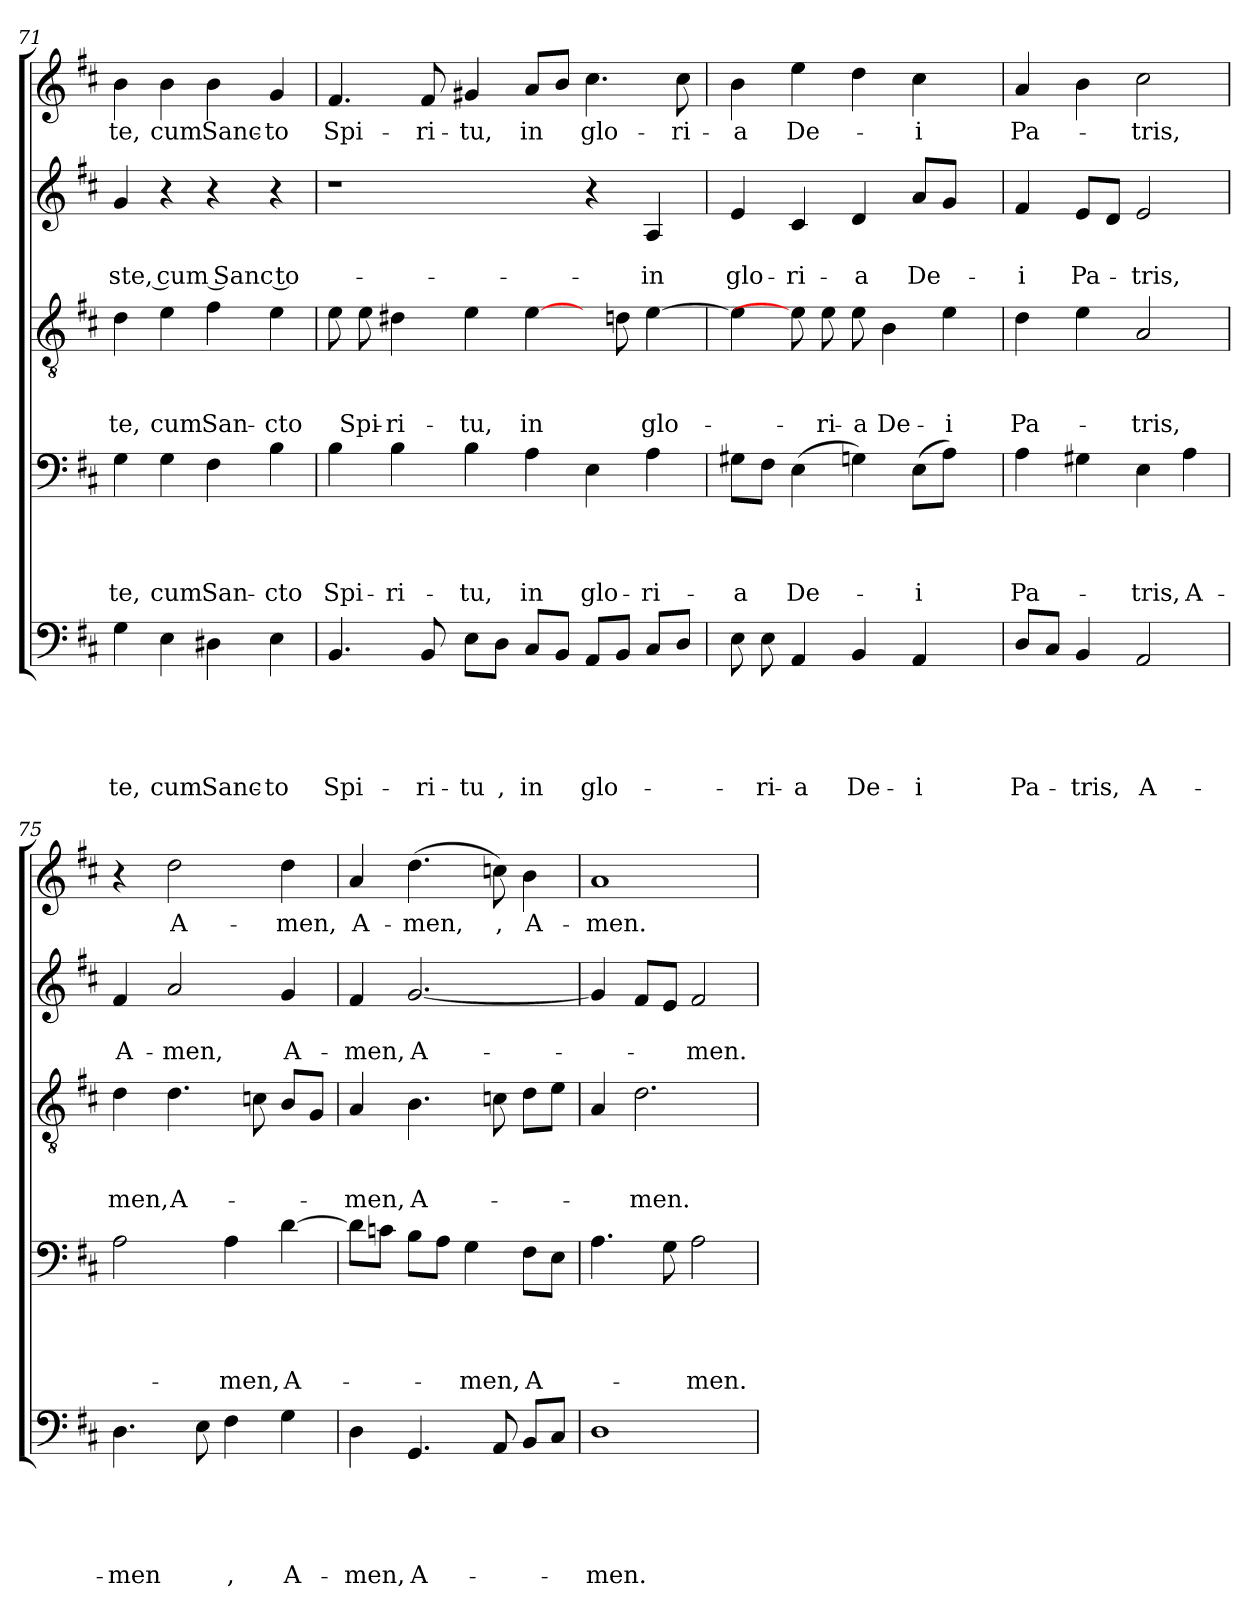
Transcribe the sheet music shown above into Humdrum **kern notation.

**kern	**text	**text	**text	**text	**text	**kern	**text	**text	**text	**text	**kern	**text	**text	**text	**kern	**text	**text	**kern	**text
*part5	*part5	*part5	*part5	*part5	*part5	*part4	*part4	*part4	*part4	*part4	*part3	*part3	*part3	*part3	*part2	*part2	*part2	*part1	*part1
*staff5	*staff5	*staff5	*staff5	*staff5	*staff5	*staff4	*staff4	*staff4	*staff4	*staff4	*staff3	*staff3	*staff3	*staff3	*staff2	*staff2	*staff2	*staff1	*staff1
*clefF4	*	*	*	*	*	*clefF4	*	*	*	*	*clefGv2	*	*	*	*clefG2	*	*	*clefG2	*
*k[f#c#]	*	*	*	*	*	*k[f#c#]	*	*	*	*	*k[f#c#]	*	*	*	*k[f#c#]	*	*	*k[f#c#]	*
*D:	*	*	*	*	*	*D:	*	*	*	*	*D:	*	*	*	*D:	*	*	*D:	*
=71	=71	=71	=71	=71	=71	=71	=71	=71	=71	=71	=71	=71	=71	=71	=71	=71	=71	=71	=71
!	!	!	!	!	!LO:LY:b	!	!	!	!	!LO:LY:b	!	!	!	!LO:LY:b	!	!	!LO:LY:b	!	!LO:LY:b
4G\	.	.	.	.	-te,	4G\	.	.	.	-te,	4d\	.	.	-te,	4g/	.	-ste, cum Sanc to-	4b\	-te,
!	!	!	!	!	!LO:LY:b	!	!	!	!	!LO:LY:b	!	!	!	!LO:LY:b	!	!	!	!	!LO:LY:b
4E\	.	.	.	.	cum	4G\	.	.	.	cum	4e\	.	.	cum	4r	.	.	4b\	cum
!	!	!	!	!	!LO:LY:b	!	!	!	!	!LO:LY:b	!	!	!	!LO:LY:b	!	!	!	!	!LO:LY:b
4D#X\	.	.	.	.	Sanc-	4F#\	.	.	.	San-	4f#\	.	.	San-	4r	.	.	4b\	Sanc-
!	!	!	!	!	!LO:LY:b	!	!	!	!	!LO:LY:b	!	!	!	!LO:LY:b	!	!	!	!	!LO:LY:b
4E\	.	.	.	.	-to	4B\	.	.	.	-cto	4e\	.	.	-cto	4r	.	.	4g/	-to
!!LO:LB:g=z
=72	=72	=72	=72	=72	=72	=72	=72	=72	=72	=72	=72	=72	=72	=72	=72	=72	=72	=72	=72
!	!	!	!	!	!LO:LY:b	!	!	!	!	!LO:LY:b	!	!	!	!	!	!	!	!	!LO:LY:b
4.BB/	.	.	.	.	Spi-	4B\	.	.	.	Spi-	8e\	.	.	.	1r	.	.	4.f#/	Spi-
!	!	!	!	!	!	!	!	!	!	!	!	!	!	!LO:LY:b	!	!	!	!	!
.	.	.	.	.	.	.	.	.	.	.	8e\	.	.	Spi-	.	.	.	.	.
!	!	!	!	!	!	!	!	!	!	!LO:LY:b	!	!	!	!LO:LY:b	!	!	!	!	!
.	.	.	.	.	.	4B\	.	.	.	-ri-	4d#X\	.	.	-ri-	.	.	.	.	.
!	!	!	!	!	!LO:LY:b	!	!	!	!	!	!	!	!	!	!	!	!	!	!LO:LY:b
8BB/	.	.	.	.	-ri-	.	.	.	.	.	.	.	.	.	.	.	.	8f#/	-ri-
!	!	!	!	!	!LO:LY:b	!	!	!	!	!LO:LY:b	!	!	!	!LO:LY:b	!	!	!	!	!LO:LY:b
8E\L	.	.	.	.	-tu	4B\	.	.	.	-tu,	4e\	.	.	-tu,	.	.	.	4g#X/	-tu,
!	!	!	!	!	!LO:LY:b	!	!	!	!	!	!	!	!	!	!	!	!	!	!
8D\J	.	.	.	.	,	.	.	.	.	.	.	.	.	.	.	.	.	.	.
!	!	!	!	!	!LO:LY:b	!	!	!	!	!LO:LY:b	!	!	!	!LO:LY:b	!	!	!	!	!LO:LY:b
8C#/L	.	.	.	.	in	4A\	.	.	.	in	[4e\	.	.	in	.	.	.	8a/L	in
8BB/J	.	.	.	.	.	.	.	.	.	.	.	.	.	.	.	.	.	8b/J	.
!	!	!	!	!	!LO:LY:b	!	!	!	!	!LO:LY:b	!	!	!	!	!	!	!	!	!LO:LY:b
8AA/L	.	.	.	.	glo-	4E\	.	.	.	glo-	8ryy	.	.	.	4r	.	.	4.cc#\	glo-
8BB/J	.	.	.	.	.	.	.	.	.	.	8dn\	.	.	.	.	.	.	.	.
!	!	!	!	!	!	!	!	!	!	!LO:LY:b	!	!	!	!LO:LY:b	!	!	!LO:LY:b	!	!
8C#/L	.	.	.	.	.	4A\	.	.	.	-ri-	[>4e\	.	.	glo-	4A/	.	-in	.	.
!	!	!	!	!	!	!	!	!	!	!	!	!	!	!	!	!	!	!	!LO:LY:b
8D/J	.	.	.	.	.	.	.	.	.	.	.	.	.	.	.	.	.	8cc#\	-ri-
=73	=73	=73	=73	=73	=73	=73	=73	=73	=73	=73	=73	=73	=73	=73	=73	=73	=73	=73	=73
!	!	!	!	!	!	!	!	!	!	!LO:LY:b	!	!	!	!	!	!	!LO:LY:b	!	!LO:LY:b
8E\	.	.	.	.	.	8G#X\L	.	.	.	-a	4e\]	.	.	.	4e/	.	glo-	4b\	-a
!	!	!	!	!	!LO:LY:b	!	!	!	!	!	!	!	!	!	!	!	!	!	!
8E\	.	.	.	.	-ri-	8F#\J	.	.	.	.	.	.	.	.	.	.	.	.	.
!	!	!	!	!	!LO:LY:b	!	!	!	!	!LO:LY:b	!	!	!	!	!	!	!LO:LY:b	!	!LO:LY:b
4AA/	.	.	.	.	-a	(>4E\	.	.	.	De-	8e\]	.	.	.	4c#/	.	-ri-	4ee\	De-
!	!	!	!	!	!	!	!	!	!	!	!	!	!	!LO:LY:b	!	!	!	!	!
.	.	.	.	.	.	.	.	.	.	.	8e\	.	.	-ri-	.	.	.	.	.
!	!	!	!	!	!LO:LY:b	!	!	!	!	!	!	!	!	!LO:LY:b	!	!	!LO:LY:b	!	!
4BB/	.	.	.	.	De-	4Gn\)	.	.	.	.	8e\	.	.	-a	4d/	.	-a	4dd\	.
!	!	!	!	!	!	!	!	!	!	!	!	!	!	!LO:LY:b	!	!	!	!	!
.	.	.	.	.	.	.	.	.	.	.	4B\	.	.	De-	.	.	.	.	.
!	!	!	!	!	!LO:LY:b	!	!	!	!	!LO:LY:b	!	!	!	!	!	!	!LO:LY:b	!	!LO:LY:b
4AA/	.	.	.	.	-i	(>8E\L	.	.	.	-i	.	.	.	.	8a/L	.	De-	4cc#\	-i
!	!	!	!	!	!	!	!	!	!	!	!	!	!	!LO:LY:b	!	!	!	!	!
.	.	.	.	.	.	8A\J)	.	.	.	.	4e\	.	.	-i	8g/J	.	.	.	.
8ryy	.	.	.	.	.	8ryy	.	.	.	.	.	.	.	.	8ryy	.	.	8ryy	.
=74	=74	=74	=74	=74	=74	=74	=74	=74	=74	=74	=74	=74	=74	=74	=74	=74	=74	=74	=74
!	!	!	!	!	!LO:LY:b	!	!	!	!	!LO:LY:b	!	!	!	!LO:LY:b	!	!	!LO:LY:b	!	!LO:LY:b
8D/L	.	.	.	.	Pa-	4A\	.	.	.	Pa-	4d\	.	.	Pa-	4f#/	.	-i	4a/	Pa-
8C#/J	.	.	.	.	.	.	.	.	.	.	.	.	.	.	.	.	.	.	.
!	!	!	!	!	!LO:LY:b	!	!	!	!	!	!	!	!	!	!	!	!LO:LY:b	!	!
4BB/	.	.	.	.	-tris,	4G#X\	.	.	.	.	4e\	.	.	.	8e/L	.	Pa-	4b\	.
.	.	.	.	.	.	.	.	.	.	.	.	.	.	.	8d/J	.	.	.	.
!	!	!	!	!	!LO:LY:b	!	!	!	!	!LO:LY:b	!	!	!	!LO:LY:b	!	!	!LO:LY:b	!	!LO:LY:b
2AA/	.	.	.	.	A-	4E\	.	.	.	-tris,	2A/	.	.	-tris,	2e/	.	-tris,	2cc#\	-tris,
!	!	!	!	!	!	!	!	!	!	!LO:LY:b	!	!	!	!	!	!	!	!	!
.	.	.	.	.	.	4A\	.	.	.	A-	.	.	.	.	.	.	.	.	.
!!LO:LB:g=z
=75	=75	=75	=75	=75	=75	=75	=75	=75	=75	=75	=75	=75	=75	=75	=75	=75	=75	=75	=75
!	!	!	!	!	!LO:LY:b	!	!	!	!	!	!	!	!	!LO:LY:b	!	!	!LO:LY:b	!	!
4.D\	.	.	.	.	-men	2A\	.	.	.	.	4d\	.	.	men,	4f#/	.	A-	4r	.
!	!	!	!	!	!	!	!	!	!	!	!	!	!	!LO:LY:b	!	!	!LO:LY:b	!	!LO:LY:b
.	.	.	.	.	.	.	.	.	.	.	4.d\	.	.	A-	2a/	.	-men,	2dd\	A-
8E\	.	.	.	.	.	.	.	.	.	.	.	.	.	.	.	.	.	.	.
!	!	!	!	!	!LO:LY:b	!	!	!	!	!LO:LY:b	!	!	!	!	!	!	!	!	!
4F#\	.	.	.	.	,	4A\	.	.	.	-men,	.	.	.	.	.	.	.	.	.
.	.	.	.	.	.	.	.	.	.	.	8cn\	.	.	.	.	.	.	.	.
!	!	!	!	!	!LO:LY:b	!	!	!	!	!LO:LY:b	!	!	!	!	!	!	!LO:LY:b	!	!LO:LY:b
4G\	.	.	.	.	A-	[>4d\	.	.	.	A-	8B/L	.	.	.	4g/	.	A-	4dd\	-men,
.	.	.	.	.	.	.	.	.	.	.	8G/J	.	.	.	.	.	.	.	.
=76	=76	=76	=76	=76	=76	=76	=76	=76	=76	=76	=76	=76	=76	=76	=76	=76	=76	=76	=76
!	!	!	!	!	!LO:LY:b	!	!	!	!	!	!	!	!	!LO:LY:b	!	!	!LO:LY:b	!	!LO:LY:b
4D\	.	.	.	.	-men,	8d\L]	.	.	.	.	4A/	.	.	-men,	4f#/	.	-men,	4a/	A-
.	.	.	.	.	.	8cn\J	.	.	.	.	.	.	.	.	.	.	.	.	.
!	!	!	!	!	!LO:LY:b	!	!	!	!	!	!	!	!	!LO:LY:b	!	!	!LO:LY:b	!	!LO:LY:b
4.GG/	.	.	.	.	A-	8B\L	.	.	.	.	4.B\	.	.	A-	[<2.g/	.	A-	(>4.dd\	-men,
.	.	.	.	.	.	8A\J	.	.	.	.	.	.	.	.	.	.	.	.	.
!	!	!	!	!	!	!	!	!	!	!LO:LY:b	!	!	!	!	!	!	!	!	!
.	.	.	.	.	.	4G\	.	.	.	-men,	.	.	.	.	.	.	.	.	.
!	!	!	!	!	!	!	!	!	!	!	!	!	!	!	!	!	!	!	!LO:LY:b
8AA/	.	.	.	.	.	.	.	.	.	.	8cn\	.	.	.	.	.	.	8ccn\)	,
!	!	!	!	!	!	!	!	!	!	!LO:LY:b	!	!	!	!	!	!	!	!	!LO:LY:b
8BB/L	.	.	.	.	.	8F#\L	.	.	.	A-	8d\L	.	.	.	.	.	.	4b\	A-
8C#/J	.	.	.	.	.	8E\J	.	.	.	.	8e\J	.	.	.	.	.	.	.	.
=77	=77	=77	=77	=77	=77	=77	=77	=77	=77	=77	=77	=77	=77	=77	=77	=77	=77	=77	=77
!	!	!	!	!	!LO:LY:b	!	!	!	!	!	!	!	!	!	!	!	!	!	!LO:LY:b
1D	.	.	.	.	-men.	4.A\	.	.	.	.	4A/	.	.	.	4g/]	.	.	1a	-men.
!	!	!	!	!	!	!	!	!	!	!	!	!	!	!LO:LY:b	!	!	!	!	!
.	.	.	.	.	.	.	.	.	.	.	2.d\	.	.	-men.	8f#/L	.	.	.	.
.	.	.	.	.	.	8G\	.	.	.	.	.	.	.	.	8e/J	.	.	.	.
!	!	!	!	!	!	!	!	!	!	!LO:LY:b	!	!	!	!	!	!	!LO:LY:b	!	!
.	.	.	.	.	.	2A\	.	.	.	-men.	.	.	.	.	2f#/	.	-men.	.	.
=	=	=	=	=	=	=	=	=	=	=	=	=	=	=	=	=	=	=	=
*-	*-	*-	*-	*-	*-	*-	*-	*-	*-	*-	*-	*-	*-	*-	*-	*-	*-	*-	*-
